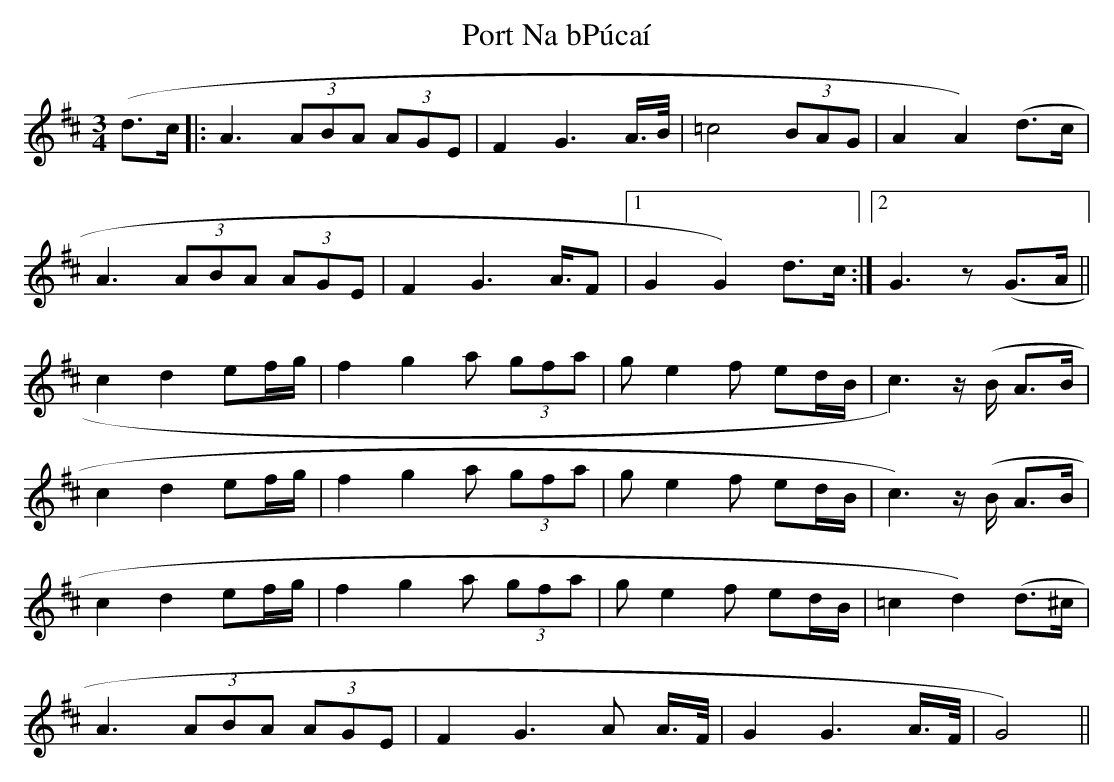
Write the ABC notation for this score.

X:1
T: Port Na bPúcaí
M: 3/4
L: 1/8
K: Dmaj
(d>c|:A3 (3ABA (3AGE|F2 G3 A/>B/2|=c4 (3BAG|A2 A2) (d>c|
A3 (3ABA (3AGE|F2 G3 A/>F2|1 G2 G2) d>c:|2 G3 z (G>A||
c2 d2 ef/g/|f2 g2 a (3gfa|g e2 f ed/B/|c3) z/ (B/ A>B|
c2 d2 ef/g/|f2 g2 a (3gfa|g e2 f ed/B/|c3) z/ (B/ A>B|
c2 d2 ef/g/|f2 g2 a (3gfa|g e2 f ed/B/|=c2 d2) (d>^c|
A3 (3ABA (3AGE|F2 G3 A A/>F/|G2 G3 A/>F/|G4)||
